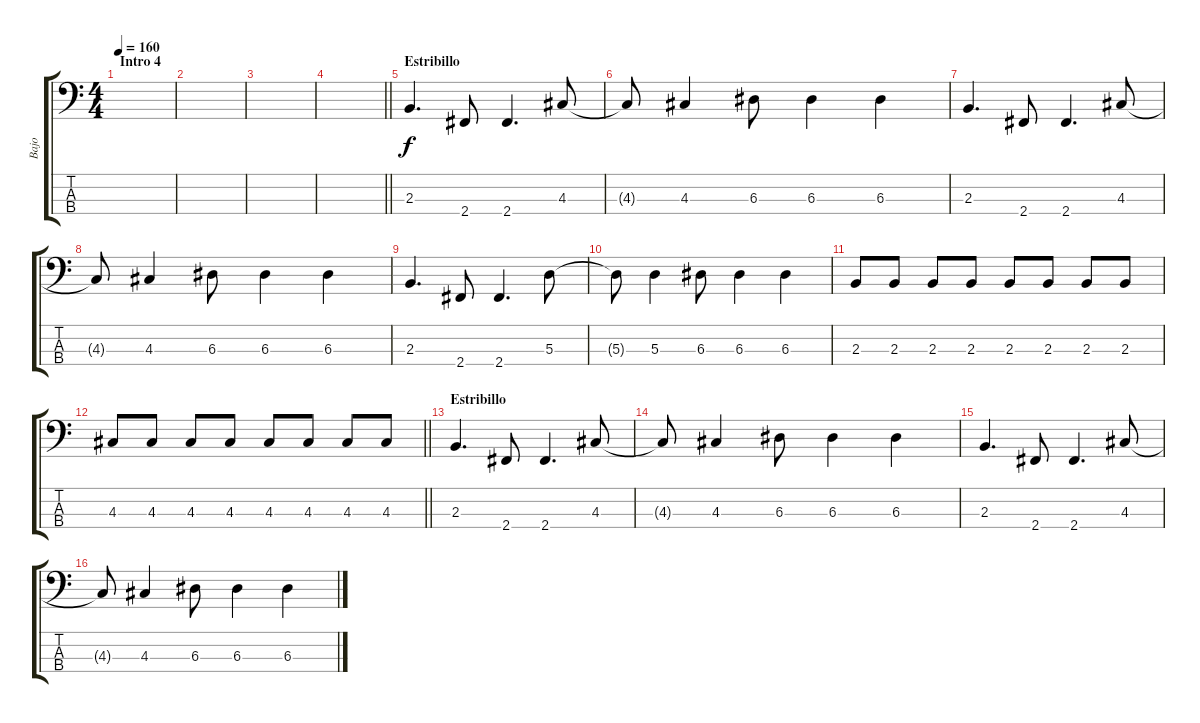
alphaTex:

\track ("Bajo" "Bajo") {instrument electricbasspick}
\staff {score tabs}
\tuning (G2 D2 A1 E1) {hide}
\ts (4 4)
\section ("" "Intro 4")
\tempo 160
\clef f4
\ks c
|
|
|
\barLineRight lightlight
|
\section ("" "Estribillo")
2.3.4{d} 2.4.8 2.4.4{d} 4.3.8 |
4.3{t}.8 4.3.4 6.3.8 6.3.4 6.3.4 |
2.3.4{d} 2.4.8 2.4.4{d} 4.3.8 |
4.3{t}.8 4.3.4 6.3.8 6.3.4 6.3.4 |
2.3.4{d} 2.4.8 2.4.4{d} 5.3.8 |
5.3{t}.8 5.3.4 6.3.8 6.3.4 6.3.4 |
2.3.8 2.3.8 2.3.8 2.3.8 2.3.8 2.3.8 2.3.8 2.3.8 |
\barLineRight lightlight
4.3.8 4.3.8 4.3.8 4.3.8 4.3.8 4.3.8 4.3.8 4.3.8 |
\section ("" "Estribillo")
2.3.4{d} 2.4.8 2.4.4{d} 4.3.8 |
4.3{t}.8 4.3.4 6.3.8 6.3.4 6.3.4 |
2.3.4{d} 2.4.8 2.4.4{d} 4.3.8 |
4.3{t}.8 4.3.4 6.3.8 6.3.4 6.3.4
